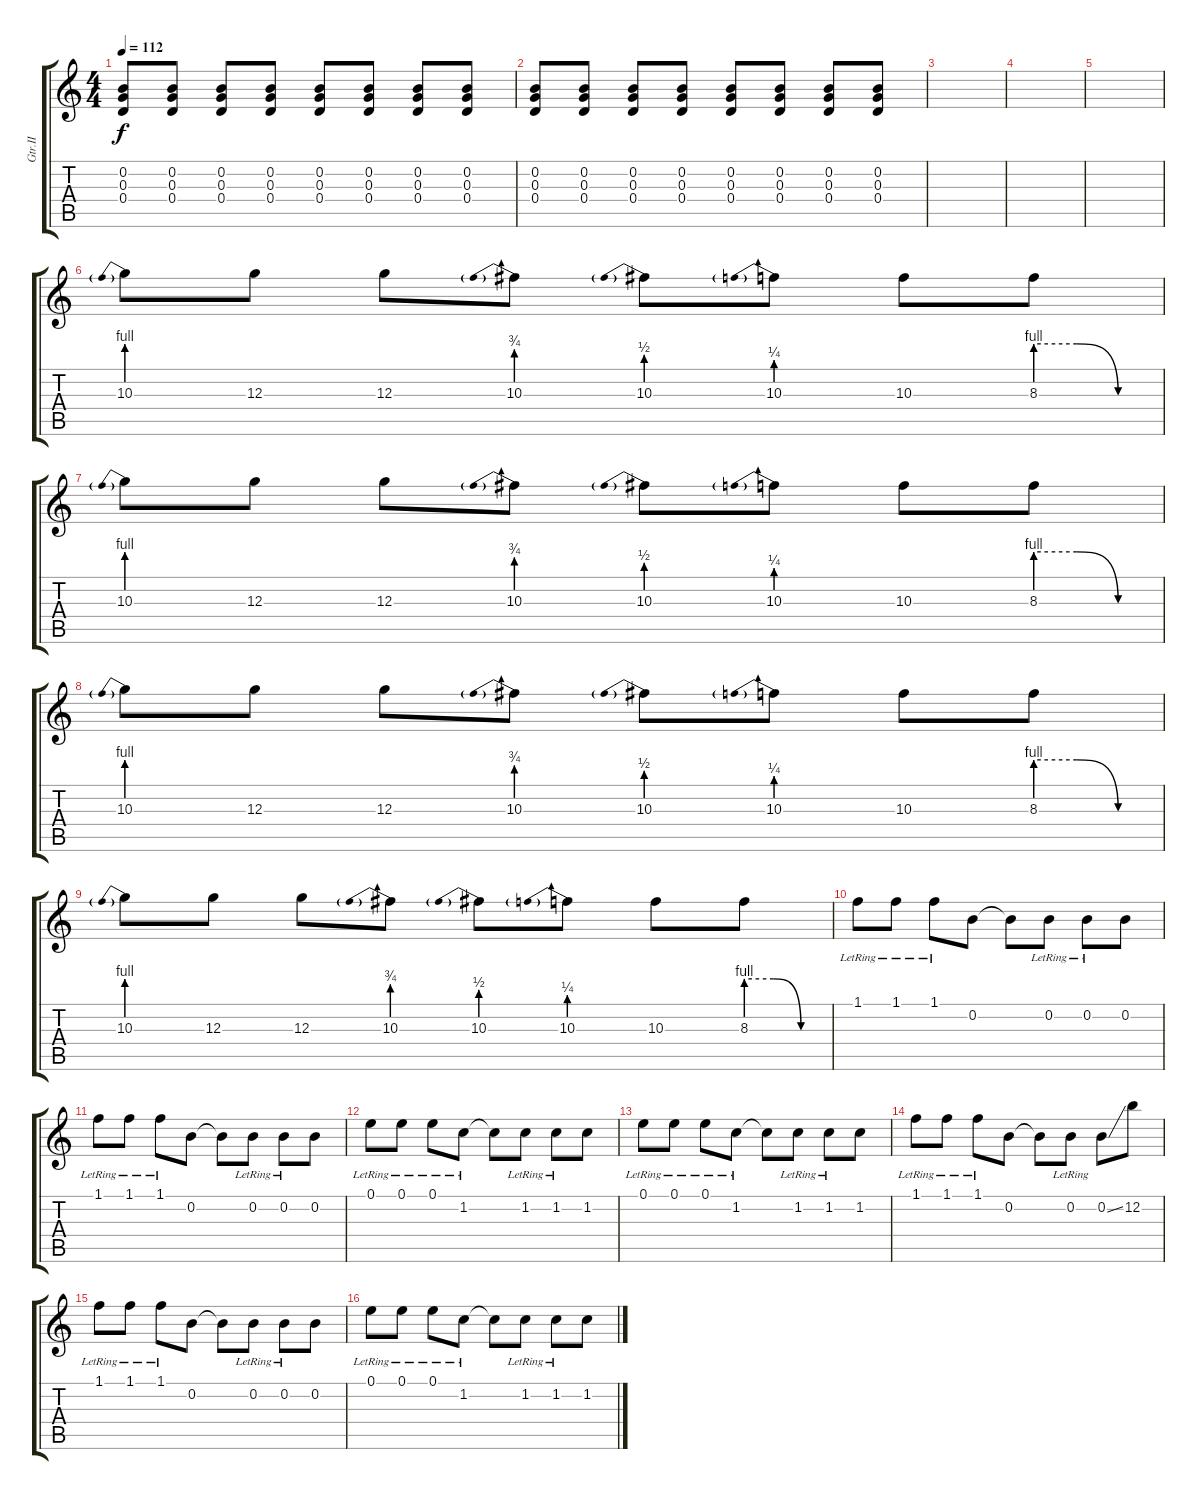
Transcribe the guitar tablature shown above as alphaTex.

\track ("Gtr.II" "Gtr.II") {instrument overdrivenguitar}
\staff {score tabs}
\tuning (E4 B3 G3 D3 A2 E2) {hide}
\ts (4 4)
\tempo 112
\clef g2
\ks c
(0.2 0.3 0.4).8{dy f instrument electricguitarclean} (0.2 0.3 0.4).8 (0.2 0.3 0.4).8 (0.2 0.3 0.4).8 (0.2 0.3 0.4).8 (0.2 0.3 0.4).8 (0.2 0.3 0.4).8 (0.2 0.3 0.4).8 |
(0.2 0.3 0.4).8{instrument electricguitarclean} (0.2 0.3 0.4).8 (0.2 0.3 0.4).8 (0.2 0.3 0.4).8 (0.2 0.3 0.4).8 (0.2 0.3 0.4).8 (0.2 0.3 0.4).8 (0.2 0.3 0.4).8 |
|
|
|
10.3{be (prebend 0 4 60 4)}.8{volume 14 instrument overdrivenguitar} 12.3.8 12.3.8 10.3{be (prebend 0 3 60 3)}.8 10.3{be (prebend 0 2 60 2)}.8 10.3{be (prebend 0 1 60 1)}.8 10.3.8 8.3{be (custom 0 4 20 4 40 0 60 0)}.8 |
10.3{be (prebend 0 4 60 4)}.8{volume 14 instrument overdrivenguitar} 12.3.8 12.3.8 10.3{be (prebend 0 3 60 3)}.8 10.3{be (prebend 0 2 60 2)}.8 10.3{be (prebend 0 1 60 1)}.8 10.3.8 8.3{be (custom 0 4 20 4 40 0 60 0)}.8 |
10.3{be (prebend 0 4 60 4)}.8{volume 14 instrument overdrivenguitar} 12.3.8 12.3.8 10.3{be (prebend 0 3 60 3)}.8 10.3{be (prebend 0 2 60 2)}.8 10.3{be (prebend 0 1 60 1)}.8 10.3.8 8.3{be (custom 0 4 20 4 40 0 60 0)}.8 |
10.3{be (prebend 0 4 60 4)}.8{volume 14 instrument overdrivenguitar} 12.3.8 12.3.8 10.3{be (prebend 0 3 60 3)}.8 10.3{be (prebend 0 2 60 2)}.8 10.3{be (prebend 0 1 60 1)}.8 10.3.8 8.3{be (custom 0 4 20 4 40 0 60 0)}.8 |
1.1{lr}.8 1.1{lr}.8 1.1{lr}.8 0.2.8 0.2{t}.8 0.2{lr}.8 0.2{lr}.8 0.2.8 |
1.1{lr}.8 1.1{lr}.8 1.1{lr}.8 0.2.8 0.2{t}.8 0.2{lr}.8 0.2{lr}.8 0.2.8 |
0.1{lr}.8 0.1{lr}.8 0.1{lr}.8 1.2{lr}.8 1.2{t}.8 1.2{lr}.8 1.2{lr}.8 1.2.8 |
0.1{lr}.8 0.1{lr}.8 0.1{lr}.8 1.2{lr}.8 1.2{t}.8 1.2{lr}.8 1.2{lr}.8 1.2.8 |
1.1{lr}.8 1.1{lr}.8 1.1{lr}.8 0.2.8 0.2{t}.8 0.2{lr}.8 0.2{ss}.8 12.2.8 |
1.1{lr}.8 1.1{lr}.8 1.1{lr}.8 0.2.8 0.2{t}.8 0.2{lr}.8 0.2{lr}.8 0.2.8 |
0.1{lr}.8 0.1{lr}.8 0.1{lr}.8 1.2{lr}.8 1.2{t}.8 1.2{lr}.8 1.2{lr}.8 1.2.8
